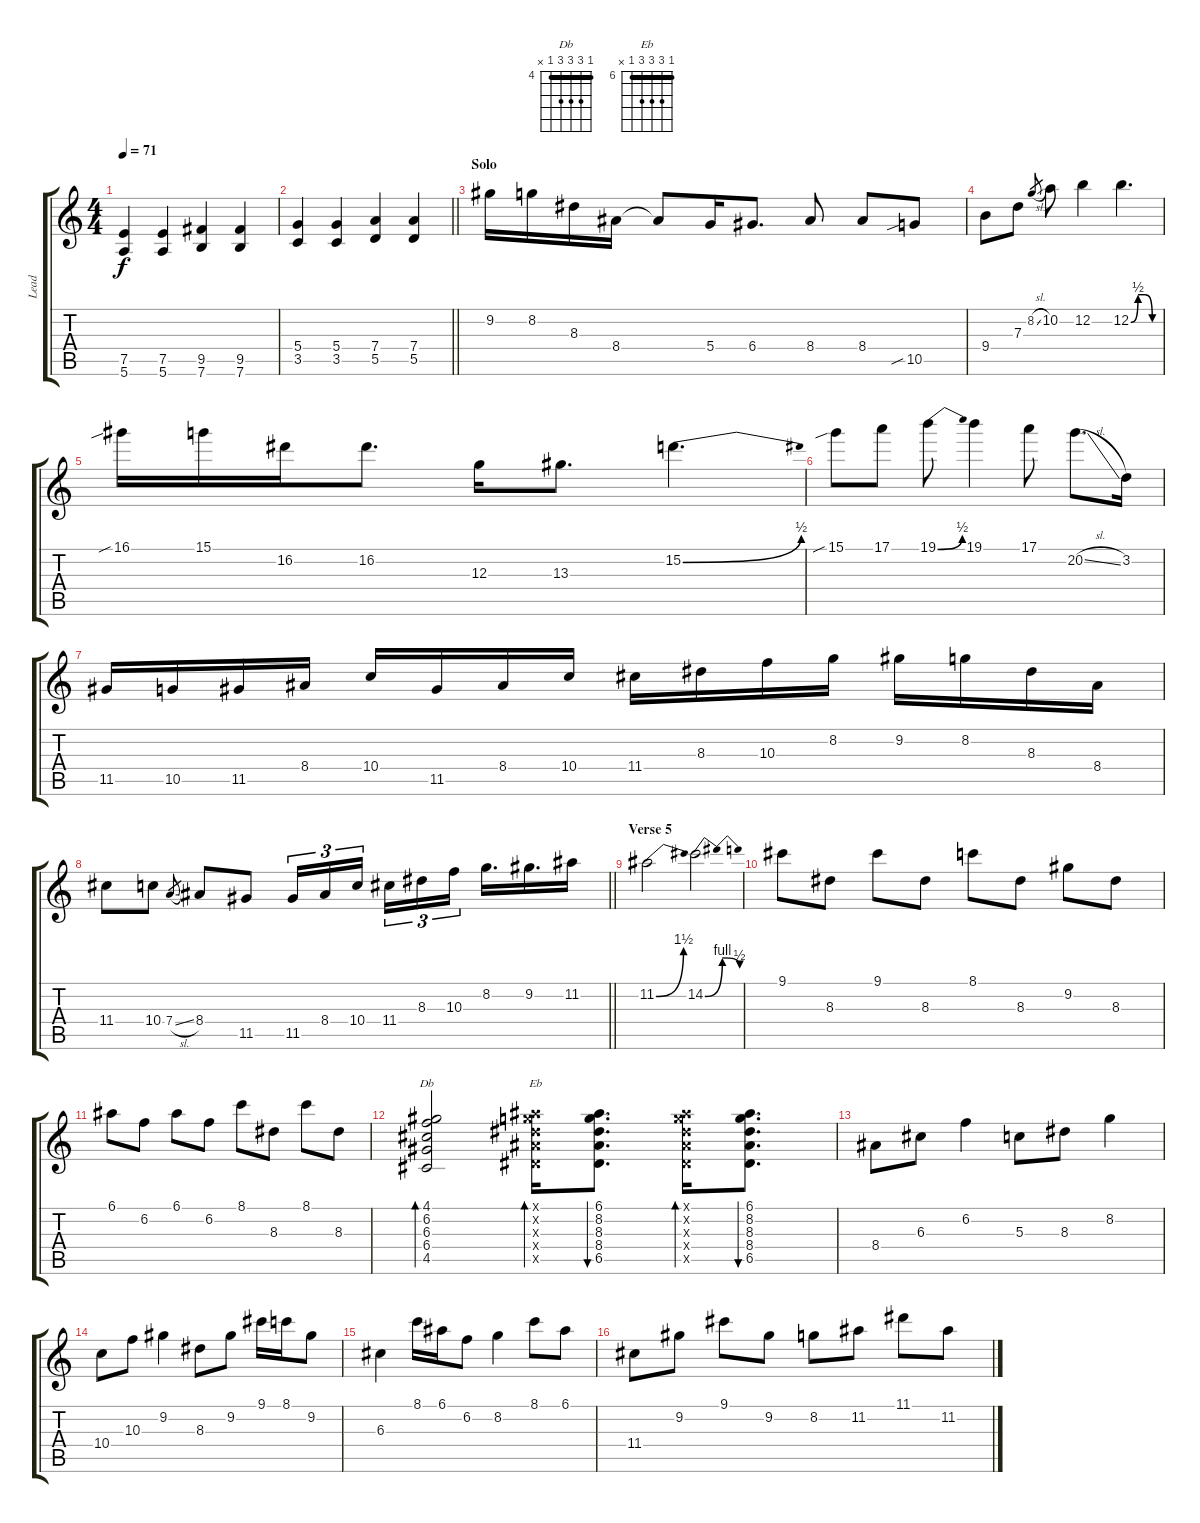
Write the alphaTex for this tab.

\track ("Lead" "Lead") {instrument electricguitarjazz}
\staff {score tabs}
\tuning (E4 B3 G3 D3 A2 E2) {hide}
\chord ("Db" 4 6 6 6 4 x) {firstfret 4 barre 4}
\chord ("Eb" 6 8 8 8 6 x) {firstfret 6 barre 6}
\ts (4 4)
\tempo 71
\clef g2
\ks c
(7.5 5.6).4{dy f} (7.5 5.6).4 (9.5 7.6).4 (9.5 7.6).4 |
\barLineRight lightlight
(5.4 3.5).4 (5.4 3.5).4 (7.4 5.5).4 (7.4 5.5).4 |
\section ("" "Solo")
9.2.16{instrument overdrivenguitar} 8.2.16 8.3.16 8.4.16 8.4{t}.8 5.4.16 6.4.8{d} 8.4.8 8.4.8 10.5{sib}.8 |
9.4.8 7.3.8 8.2{sl}.8{gr} 10.2.8 12.2.4 12.2{be (custom 0 0 15 2 30 2 45 0 60 0)}.4{d} |
16.1{sib}.16 15.1.16 16.2.16 16.2.8{d} 12.3.16 13.3.8{d} 15.2{be (bend 0 0 60 2)}.4{d} |
15.1{sib}.8 17.1.8 19.1{be (bend 0 0 60 2)}.8 19.1.4 17.1.8 20.2{sl}.8{d} 3.2.16 |
11.5.16 10.5.16 11.5.16 8.4.16 10.4.16 11.5.16 8.4.16 10.4.16 11.4.16 8.3.16 10.3.16 8.2.16 9.2.16 8.2.16 8.3.16 8.4.16 |
\barLineRight lightlight
11.4.8 10.4.8 7.4{sl}.8{gr} 8.4.8 11.5.8 11.5.16{tu (3 2)} 8.4.16{tu (3 2)} 10.4.16{tu (3 2) beam splitsecondary} 11.4.16{tu (3 2)} 8.3.16{tu (3 2)} 10.3.16{tu (3 2)} 8.2.16{d} 9.2.16{d} 11.2.16 |
\section ("" "Verse 5")
11.2{be (bend 0 0 60 6)}.2 14.2{be (bendrelease 0 0 7 4 45 4 60 2)}.2 |
9.1.8{volume 4 instrument overdrivenguitar} 8.3.8 9.1.8 8.3.8 8.1.8 8.3.8 9.2.8 8.3.8 |
6.1.8 6.2.8 6.1.8 6.2.8 8.1.8 8.3.8 8.1.8 8.3.8 |
(4.1 6.2 6.3 6.4 4.5).2{bd 60 ch "Db"} (6.1{x} 8.2{x} 8.3{x} 8.4{x} 6.5{x}).16{bd 60 ch "Eb"} (6.1 8.2 8.3 8.4 6.5).8{d bu 60} (6.1{x} 8.2{x} 8.3{x} 8.4{x} 6.5{x}).16{bd 60} (6.1 8.2 8.3 8.4 6.5).8{d bu 60} |
8.4.8 6.3.8 6.2.4 5.3.8 8.3.8 8.2.4 |
10.4.8 10.3.8 9.2.4 8.3.8 9.2.8 9.1.16 8.1.16 9.2.8 |
6.3.4 8.1.16 6.1.16 6.2.8 8.2.4 8.1.8 6.1.8 |
11.4.8 9.2.8 9.1.8 9.2.8 8.2.8 11.2.8 11.1.8 11.2.8
